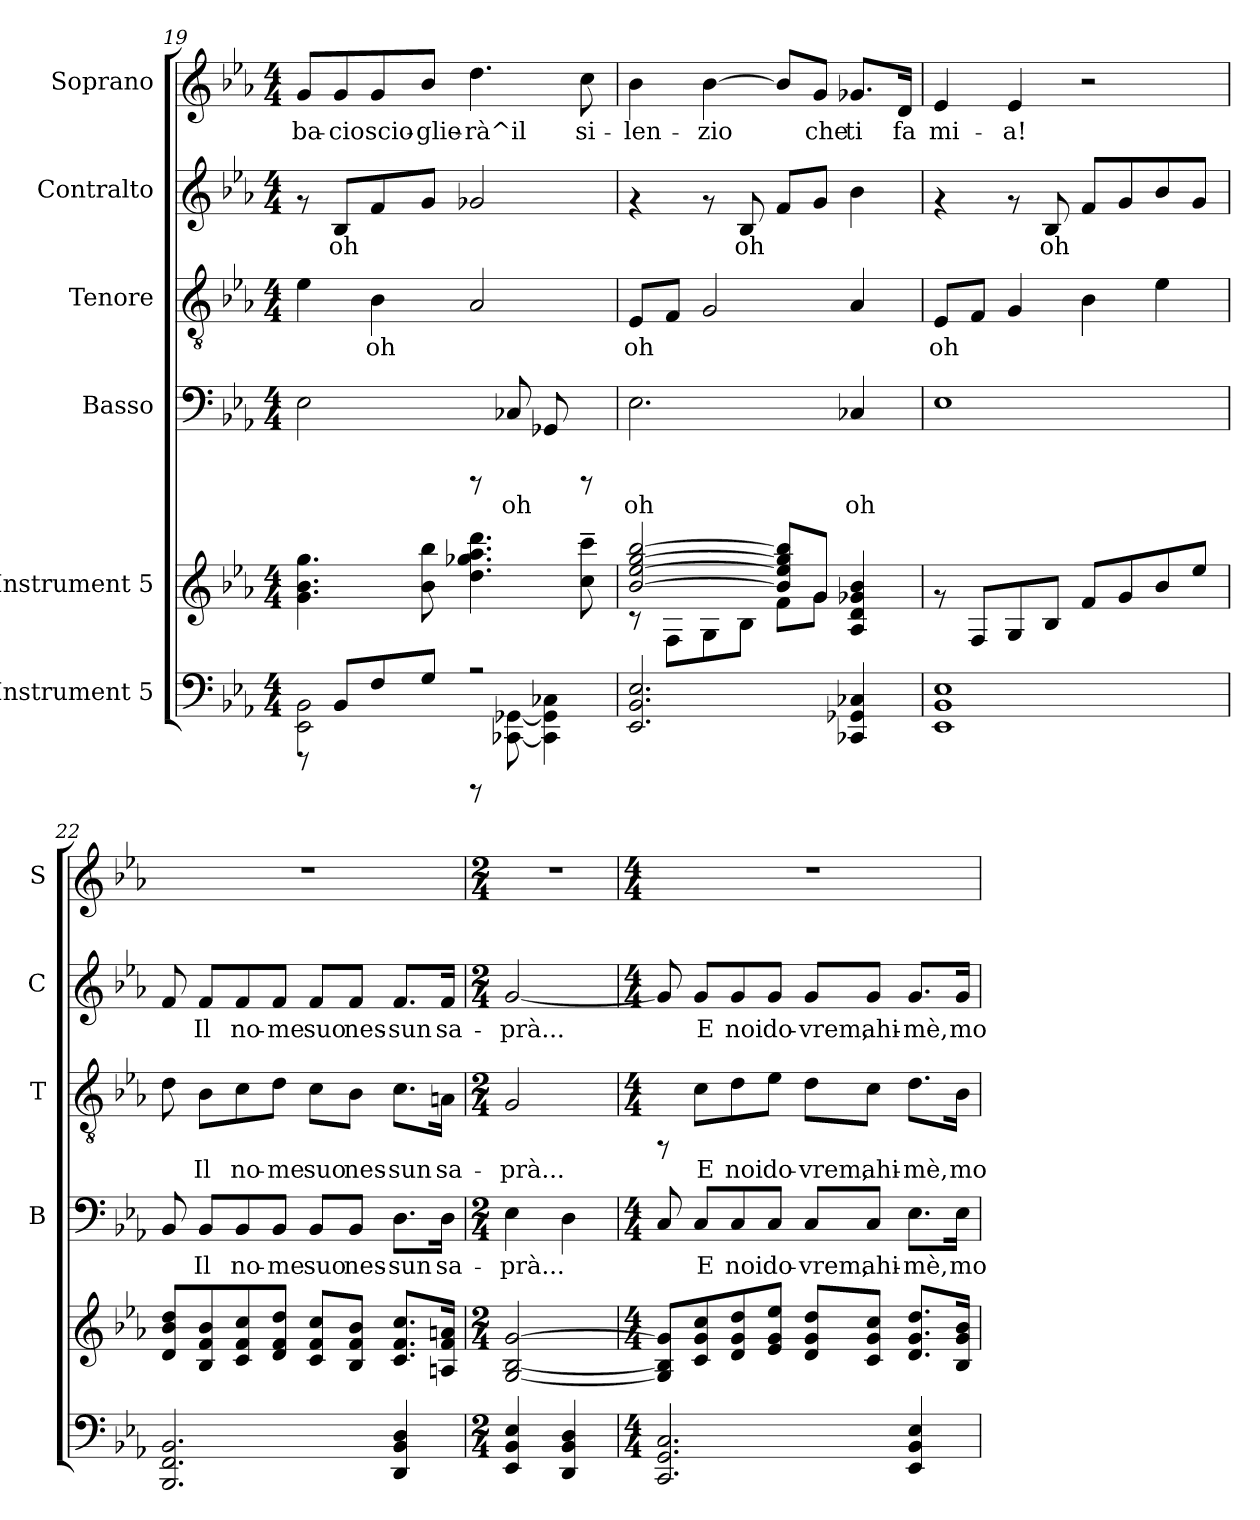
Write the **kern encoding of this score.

**kern	**kern	**kern	**text	**kern	**text	**kern	**text	**kern	**text
*part6	*part5	*part4	*part4	*part3	*part3	*part2	*part2	*part1	*part1
*staff6	*staff5	*staff4	*staff4	*staff3	*staff3	*staff2	*staff2	*staff1	*staff1
*I"Instrument 5	*I"Instrument 5	*I"Basso	*	*I"Tenore	*	*I"Contralto	*	*I"Soprano	*
*	*	*I'B	*	*I'T	*	*I'C	*	*I'S	*
*clefF4	*clefG2	*clefF4	*	*clefGv2	*	*clefG2	*	*clefG2	*
*k[b-e-a-]	*k[b-e-a-]	*k[b-e-a-]	*	*k[b-e-a-]	*	*k[b-e-a-]	*	*k[b-e-a-]	*
*E-:	*E-:	*E-:	*	*E-:	*	*E-:	*	*E-:	*
*M4/4	*M4/4	*M4/4	*	*M4/4	*	*M4/4	*	*M4/4	*
=19	=19	=19	=19	=19	=19	=19	=19	=19	=19
*^	*	*	*	*	*	*	*	*	*
!	!	!	!	!LO:LY:b:cj	!	!LO:LY:b:cj	!	!	!	!LO:LY:b
8rEEE	2EE-\ 2BB-\	4.b-\ 4.g\ 4.gg\	2E-\	.	4e-\	.	8rf	.	8g/L	ba-
!	!	!	!	!	!	!	!	!LO:LY:b:cj	!	!LO:LY:b
8BB-/L	.	.	.	.	.	.	8B-/L	oh	8g/	-cio
!	!	!	!	!	!	!LO:LY:b:cj	!	!LO:LY:b:cj	!	!LO:LY:b
8F/	.	.	.	.	4B-\	oh	8f/	.	8g/	scio-
!	!	!	!	!	!	!	!	!LO:LY:b:cj	!	!LO:LY:b
8G/J	.	8bb-\ 8b-\	.	.	.	.	8g/J	.	8b-/J	-glie-
!	!	!	!	!	!	!LO:LY:b:cj	!	!LO:LY:b:cj	!	!LO:LY:b
2r	8rGGGG	4.aa-\ 4.gg-X\ 4.dd\ 4.ddd\	8rCCC	.	2A-/	.	2g-X/	.	4.dd\	-rà^il
!	!	!	!	!LO:LY:b:cj	!	!	!	!	!	!
.	[<8GG-X\ [<8CC-X\	.	8C-X/	oh	.	.	.	.	.	.
!	!	!	!	!LO:LY:b:cj	!	!	!	!	!	!
.	4GG-\] 4CC-\] 4C-X\	.	8GG-X/	.	.	.	.	.	.	.
!	!	!	!	!	!	!	!	!	!	!LO:LY:b
.	.	8cc\~> 8ccc\~>	8rCCC	.	.	.	.	.	8cc\	si-
*v	*v	*	*	*	*	*	*	*	*	*
!!LO:PB:g=z
=20	=20	=20	=20	=20	=20	=20	=20	=20	=20
*	*^	*	*	*	*	*	*	*	*
!	!	!	!	!LO:LY:b:cj	!	!LO:LY:b:cj	!	!	!	!LO:LY:b
2.BB-/ 2.EE-/ 2.E-/	[>2gg/ [>2ee-/ [>2b-/ [>2bb-/	8rc	2.E-\	oh	8E-/L	oh	4rf	.	4b-\	-len-
!	!	!	!	!	!	!LO:LY:b:cj	!	!	!	!
.	.	8F\L	.	.	8F/J	.	.	.	.	.
!	!	!	!	!	!	!LO:LY:b:cj	!	!	!	!LO:LY:b
.	.	8G\	.	.	2G/	.	8rf	.	[>4b-\	-zio
!	!	!	!	!	!	!	!	!LO:LY:b:cj	!	!
.	.	8B-\J	.	.	.	.	8B-/	oh	.	.
!	!	!	!	!	!	!	!	!LO:LY:b:cj	!	!LO:LY:b
.	8gg/] 8ee-/] 8b-/] 8bb-/]L	8f\L	.	.	.	.	8f/L	.	8b-/L]	.
!	!	!	!	!	!	!	!	!LO:LY:b:cj	!	!LO:LY:b
.	8g/J	8g\J	.	.	.	.	8g/J	.	8g/J	che
!	!	!	!	!LO:LY:b:cj	!	!LO:LY:b:cj	!	!LO:LY:b:cj	!	!LO:LY:b
4C-X/ 4GG-X/ 4CC-X/	4b-/ 4g-X/ 4d/ 4A-/	4ryy	4C-X/	oh	4A-/	.	4b-\	.	8.g-X/L	ti
!	!	!	!	!	!	!	!	!	!	!LO:LY:b
.	.	.	.	.	.	.	.	.	16d/J	fa
*	*v	*v	*	*	*	*	*	*	*	*
=21	=21	=21	=21	=21	=21	=21	=21	=21	=21
!	!	!	!LO:LY:b:cj	!	!LO:LY:b:cj	!	!	!	!LO:LY:b
1E- 1BB- 1EE-	8rf	1E-	.	8E-/L	oh	4rf	.	4e-/	mi-
!	!	!	!	!	!LO:LY:b:cj	!	!	!	!
.	8F/L	.	.	8F/J	.	.	.	.	.
!	!	!	!	!	!LO:LY:b:cj	!	!	!	!LO:LY:b
.	8G/	.	.	4G/	.	8rf	.	4e-/	-a!
!	!	!	!	!	!	!	!LO:LY:b:cj	!	!
.	8B-/J	.	.	.	.	8B-/	oh	.	.
!	!	!	!	!	!LO:LY:b:cj	!	!LO:LY:b:cj	!	!
.	8f/L	.	.	4B-\	.	8f/L	.	2r	.
!	!	!	!	!	!	!	!LO:LY:b:cj	!	!
.	8g/	.	.	.	.	8g/	.	.	.
!	!	!	!	!	!LO:LY:b:cj	!	!LO:LY:b:cj	!	!
.	8b-/	.	.	4e-\	.	8b-/	.	.	.
!	!	!	!	!	!	!	!LO:LY:b:cj	!	!
.	8ee-/J	.	.	.	.	8g/J	.	.	.
=22	=22	=22	=22	=22	=22	=22	=22	=22	=22
!	!	!	!LO:LY:b:cj	!	!LO:LY:b:cj	!	!LO:LY:b:cj	!	!
2.FF/ 2.BBB-/ 2.BB-/	8b-/ 8d/ 8dd/L	8BB-/	.	8d\	.	8f/	.	1r	.
!	!	!	!LO:LY:b:cj	!	!LO:LY:b:cj	!	!LO:LY:b:cj	!	!
.	8b-/ 8B-/ 8f/	8BB-/L	Il	8B-\L	Il	8f/L	Il	.	.
!	!	!	!LO:LY:b:cj	!	!LO:LY:b:cj	!	!LO:LY:b:cj	!	!
.	8f/ 8c/ 8cc/	8BB-/	no-	8c\	no-	8f/	no-	.	.
!	!	!	!LO:LY:b:cj	!	!LO:LY:b:cj	!	!LO:LY:b:cj	!	!
.	8f/ 8d/ 8dd/J	8BB-/J	-me	8d\J	-me	8f/J	-me	.	.
!	!	!	!LO:LY:b:cj	!	!LO:LY:b:cj	!	!LO:LY:b:cj	!	!
.	8cc/ 8c/ 8f/L	8BB-/L	suo	8c\L	suo	8f/L	suo	.	.
!	!	!	!LO:LY:b:cj	!	!LO:LY:b:cj	!	!LO:LY:b:cj	!	!
.	8f/ 8B-/ 8b-/J	8BB-/J	nes-	8B-\J	nes-	8f/J	nes-	.	.
!	!	!	!LO:LY:b:cj	!	!LO:LY:b:cj	!	!LO:LY:b:cj	!	!
4D/ 4BB-/ 4DD/	8.cc/ 8.c/ 8.f/L	8.D\L	-sun	8.c\L	-sun	8.f/L	-sun	.	.
!	!	!	!LO:LY:b:cj	!	!LO:LY:b:cj	!	!LO:LY:b:cj	!	!
.	16an/ 16f/ 16An/J	16D\J	sa-	16An\J	sa-	16f/J	sa-	.	.
=23	=23	=23	=23	=23	=23	=23	=23	=23	=23
*M2/4	*M2/4	*M2/4	*	*M2/4	*	*M2/4	*	*M2/4	*
!	!	!	!LO:LY:b:cj	!	!LO:LY:b:cj	!	!LO:LY:b:cj	!	!
4E-/ 4BB-/ 4EE-/	[>2g/ [>2B-/ [>2G/	4E-\	-prà...	2G/	-prà...	[>2g/	-prà...	2r	.
!	!	!	!LO:LY:b:cj	!	!	!	!	!	!
4BB-/ 4DD/ 4D/	.	4D\	.	.	.	.	.	.	.
!!LO:PB:g=z
=24	=24	=24	=24	=24	=24	=24	=24	=24	=24
*M4/4	*M4/4	*M4/4	*	*M4/4	*	*M4/4	*	*M4/4	*
!	!	!	!LO:LY:b:cj	!	!	!	!LO:LY:b:cj	!	!
2.C/ 2.GG/ 2.CC/	8B-/] 8G/] 8g/]L	8C/	.	8rFF	.	8g/]	.	1r	.
!	!	!	!LO:LY:b:cj	!	!LO:LY:b:cj	!	!LO:LY:b:cj	!	!
.	8cc/ 8c/ 8g/	8C/L	E	8c\L	E	8g/L	E	.	.
!	!	!	!LO:LY:b:cj	!	!LO:LY:b:cj	!	!LO:LY:b:cj	!	!
.	8dd/ 8d/ 8g/	8C/	noi	8d\	noi	8g/	noi	.	.
!	!	!	!LO:LY:b:cj	!	!LO:LY:b:cj	!	!LO:LY:b:cj	!	!
.	8ee-/ 8e-/ 8g/J	8C/J	do-	8e-\J	do-	8g/J	do-	.	.
!	!	!	!LO:LY:b:cj	!	!LO:LY:b:cj	!	!LO:LY:b:cj	!	!
.	8g/ 8d/ 8dd/L	8C/L	-vrem,	8d\L	-vrem,	8g/L	-vrem,	.	.
!	!	!	!LO:LY:b:cj	!	!LO:LY:b:cj	!	!LO:LY:b:cj	!	!
.	8cc/ 8c/ 8g/J	8C/J	ahi-	8c\J	ahi-	8g/J	ahi-	.	.
!	!	!	!LO:LY:b:cj	!	!LO:LY:b:cj	!	!LO:LY:b:cj	!	!
4E-/ 4EE-/ 4BB-/	8.dd/ 8.d/ 8.g/L	8.E-\L	-mè,	8.d\L	-mè,	8.g/L	-mè,	.	.
!	!	!	!LO:LY:b:cj	!	!LO:LY:b:cj	!	!LO:LY:b:cj	!	!
.	16g/ 16B-/ 16b-/J	16E-\J	mo-	16B-\J	mo-	16g/J	mo-	.	.
=	=	=	=	=	=	=	=	=	=
*-	*-	*-	*-	*-	*-	*-	*-	*-	*-
